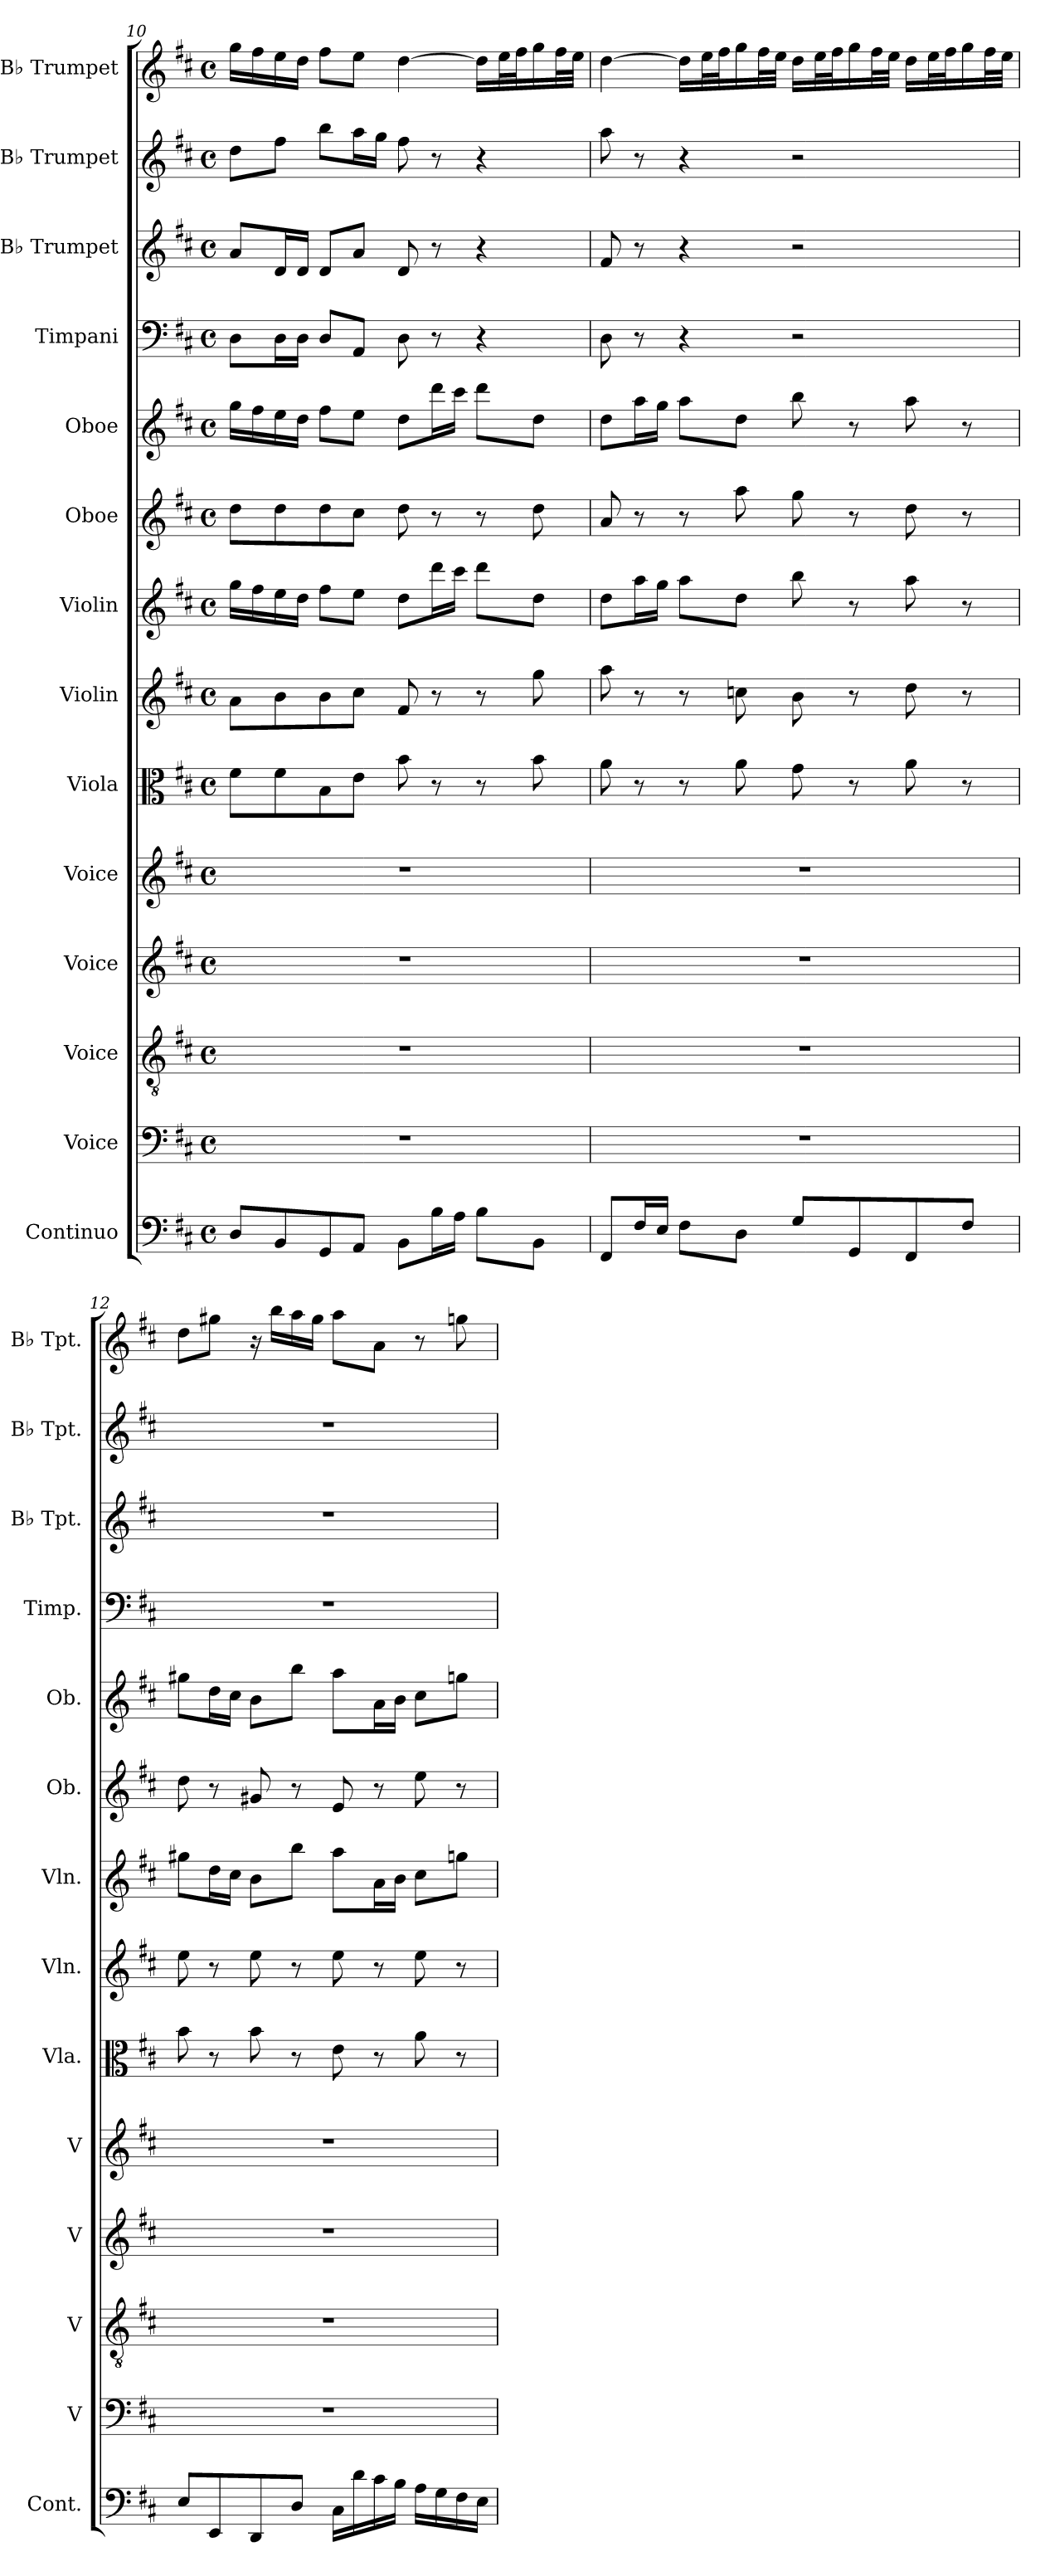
**kern	**kern	**kern	**kern	**kern	**kern	**kern	**kern	**kern	**kern	**kern	**kern	**kern	**kern
*part14	*part13	*part12	*part11	*part10	*part9	*part8	*part7	*part6	*part5	*part4	*part3	*part2	*part1
*staff14	*staff13	*staff12	*staff11	*staff10	*staff9	*staff8	*staff7	*staff6	*staff5	*staff4	*staff3	*staff2	*staff1
*I"Continuo	*I"Voice	*I"Voice	*I"Voice	*I"Voice	*I"Viola	*I"Violin	*I"Violin	*I"Oboe	*I"Oboe	*I"Timpani	*I"B♭ Trumpet	*I"B♭ Trumpet	*I"B♭ Trumpet
*I'Cont.	*I'V	*I'V	*I'V	*I'V	*I'Vla.	*I'Vln.	*I'Vln.	*I'Ob.	*I'Ob.	*I'Timp.	*I'B♭ Tpt.	*I'B♭ Tpt.	*I'B♭ Tpt.
*clefF4	*clefF4	*clefGv2	*clefG2	*clefG2	*clefC3	*clefG2	*clefG2	*clefG2	*clefG2	*clefF4	*clefG2	*clefG2	*clefG2
*	*	*	*	*	*	*	*	*	*	*	*ITrd1c2	*ITrd1c2	*ITrd1c2
*k[f#c#]	*k[f#c#]	*k[f#c#]	*k[f#c#]	*k[f#c#]	*k[f#c#]	*k[f#c#]	*k[f#c#]	*k[f#c#]	*k[f#c#]	*k[f#c#]	*k[]	*k[]	*k[]
*M4/4	*M4/4	*M4/4	*M4/4	*M4/4	*M4/4	*M4/4	*M4/4	*M4/4	*M4/4	*M4/4	*M4/4	*M4/4	*M4/4
*met(c)	*met(c)	*met(c)	*met(c)	*met(c)	*met(c)	*met(c)	*met(c)	*met(c)	*met(c)	*met(c)	*met(c)	*met(c)	*met(c)
=10	=10	=10	=10	=10	=10	=10	=10	=10	=10	=10	=10	=10	=10
8DL	1r	1r	1r	1r	8f#L	8aL	16ggLL	8ddL	16ggLL	8DL	8gL	8ccL	16ffLL
.	.	.	.	.	.	.	16ff#	.	16ff#	.	.	.	16ee
8BB	.	.	.	.	8f#	8b	16ee	8dd	16ee	16DL	16cL	8eeJ	16dd
.	.	.	.	.	.	.	16ddJJ	.	16ddJJ	16DJJ	16cJJ	.	16ccJJ
8GG	.	.	.	.	8B	8b	8ff#L	8dd	8ff#L	8DL	8cL	8aaL	8eeL
8AAJ	.	.	.	.	8eJ	8cc#J	8eeJ	8cc#J	8eeJ	8AAJ	8gJ	16ggL	8ddJ
.	.	.	.	.	.	.	.	.	.	.	.	16ffJJ	.
8BBL	.	.	.	.	8b	8f#	8ddL	8dd	8ddL	8D	8c	8ee	[4cc
16BL	.	.	.	.	8r	8r	16dddL	8r	16dddL	8r	8r	8r	.
16AJJ	.	.	.	.	.	.	16ccc#JJ	.	16ccc#JJ	.	.	.	.
8BL	.	.	.	.	8r	8r	8dddL	8r	8dddL	4r	4r	4r	16ccLL]
.	.	.	.	.	.	.	.	.	.	.	.	.	32ddL
.	.	.	.	.	.	.	.	.	.	.	.	.	32eeJ
8BBJ	.	.	.	.	8b	8gg	8ddJ	8dd	8ddJ	.	.	.	16ff
.	.	.	.	.	.	.	.	.	.	.	.	.	32eeL
.	.	.	.	.	.	.	.	.	.	.	.	.	32ddJJJ
=11	=11	=11	=11	=11	=11	=11	=11	=11	=11	=11	=11	=11	=11
8FF#L	1r	1r	1r	1r	8a	8aa	8ddL	8a	8ddL	8D	8e	8gg	[4cc
16F#L	.	.	.	.	8r	8r	16aaL	8r	16aaL	8r	8r	8r	.
16EJJ	.	.	.	.	.	.	16ggJJ	.	16ggJJ	.	.	.	.
8F#L	.	.	.	.	8r	8r	8aaL	8r	8aaL	4r	4r	4r	16ccLL]
.	.	.	.	.	.	.	.	.	.	.	.	.	32ddL
.	.	.	.	.	.	.	.	.	.	.	.	.	32eeJ
8DJ	.	.	.	.	8a	8ccn	8ddJ	8aa	8ddJ	.	.	.	16ff
.	.	.	.	.	.	.	.	.	.	.	.	.	32eeL
.	.	.	.	.	.	.	.	.	.	.	.	.	32ddJJJ
8GL	.	.	.	.	8g	8b	8bb	8gg	8bb	2r	2r	2r	16ccLL
.	.	.	.	.	.	.	.	.	.	.	.	.	32ddL
.	.	.	.	.	.	.	.	.	.	.	.	.	32eeJ
8GG	.	.	.	.	8r	8r	8r	8r	8r	.	.	.	16ff
.	.	.	.	.	.	.	.	.	.	.	.	.	32eeL
.	.	.	.	.	.	.	.	.	.	.	.	.	32ddJJJ
8FF#	.	.	.	.	8a	8dd	8aa	8dd	8aa	.	.	.	16ccLL
.	.	.	.	.	.	.	.	.	.	.	.	.	32ddL
.	.	.	.	.	.	.	.	.	.	.	.	.	32eeJ
8F#J	.	.	.	.	8r	8r	8r	8r	8r	.	.	.	16ff
.	.	.	.	.	.	.	.	.	.	.	.	.	32eeL
.	.	.	.	.	.	.	.	.	.	.	.	.	32ddJJJ
=12	=12	=12	=12	=12	=12	=12	=12	=12	=12	=12	=12	=12	=12
8EL	1r	1r	1r	1r	8b	8ee	8gg#XL	8dd	8gg#XL	1r	1r	1r	8ccL
8EE	.	.	.	.	8r	8r	16ddL	8r	16ddL	.	.	.	8ff#XJ
.	.	.	.	.	.	.	16cc#JJ	.	16cc#JJ	.	.	.	.
8DD	.	.	.	.	8b	8ee	8bL	8g#X	8bL	.	.	.	16r
.	.	.	.	.	.	.	.	.	.	.	.	.	16aaLL
8DJ	.	.	.	.	8r	8r	8bbJ	8r	8bbJ	.	.	.	16gg
.	.	.	.	.	.	.	.	.	.	.	.	.	16ff#JJ
16C#LL	.	.	.	.	8e	8ee	8aaL	8e	8aaL	.	.	.	8ggL
16d	.	.	.	.	.	.	.	.	.	.	.	.	.
16c#	.	.	.	.	8r	8r	16aL	8r	16aL	.	.	.	8gJ
16BJJ	.	.	.	.	.	.	16bJJ	.	16bJJ	.	.	.	.
16ALL	.	.	.	.	8a	8ee	8cc#L	8ee	8cc#L	.	.	.	8r
16G	.	.	.	.	.	.	.	.	.	.	.	.	.
16F#	.	.	.	.	8r	8r	8ggnJ	8r	8ggnJ	.	.	.	8ffn
16EJJ	.	.	.	.	.	.	.	.	.	.	.	.	.
=	=	=	=	=	=	=	=	=	=	=	=	=	=
*-	*-	*-	*-	*-	*-	*-	*-	*-	*-	*-	*-	*-	*-
